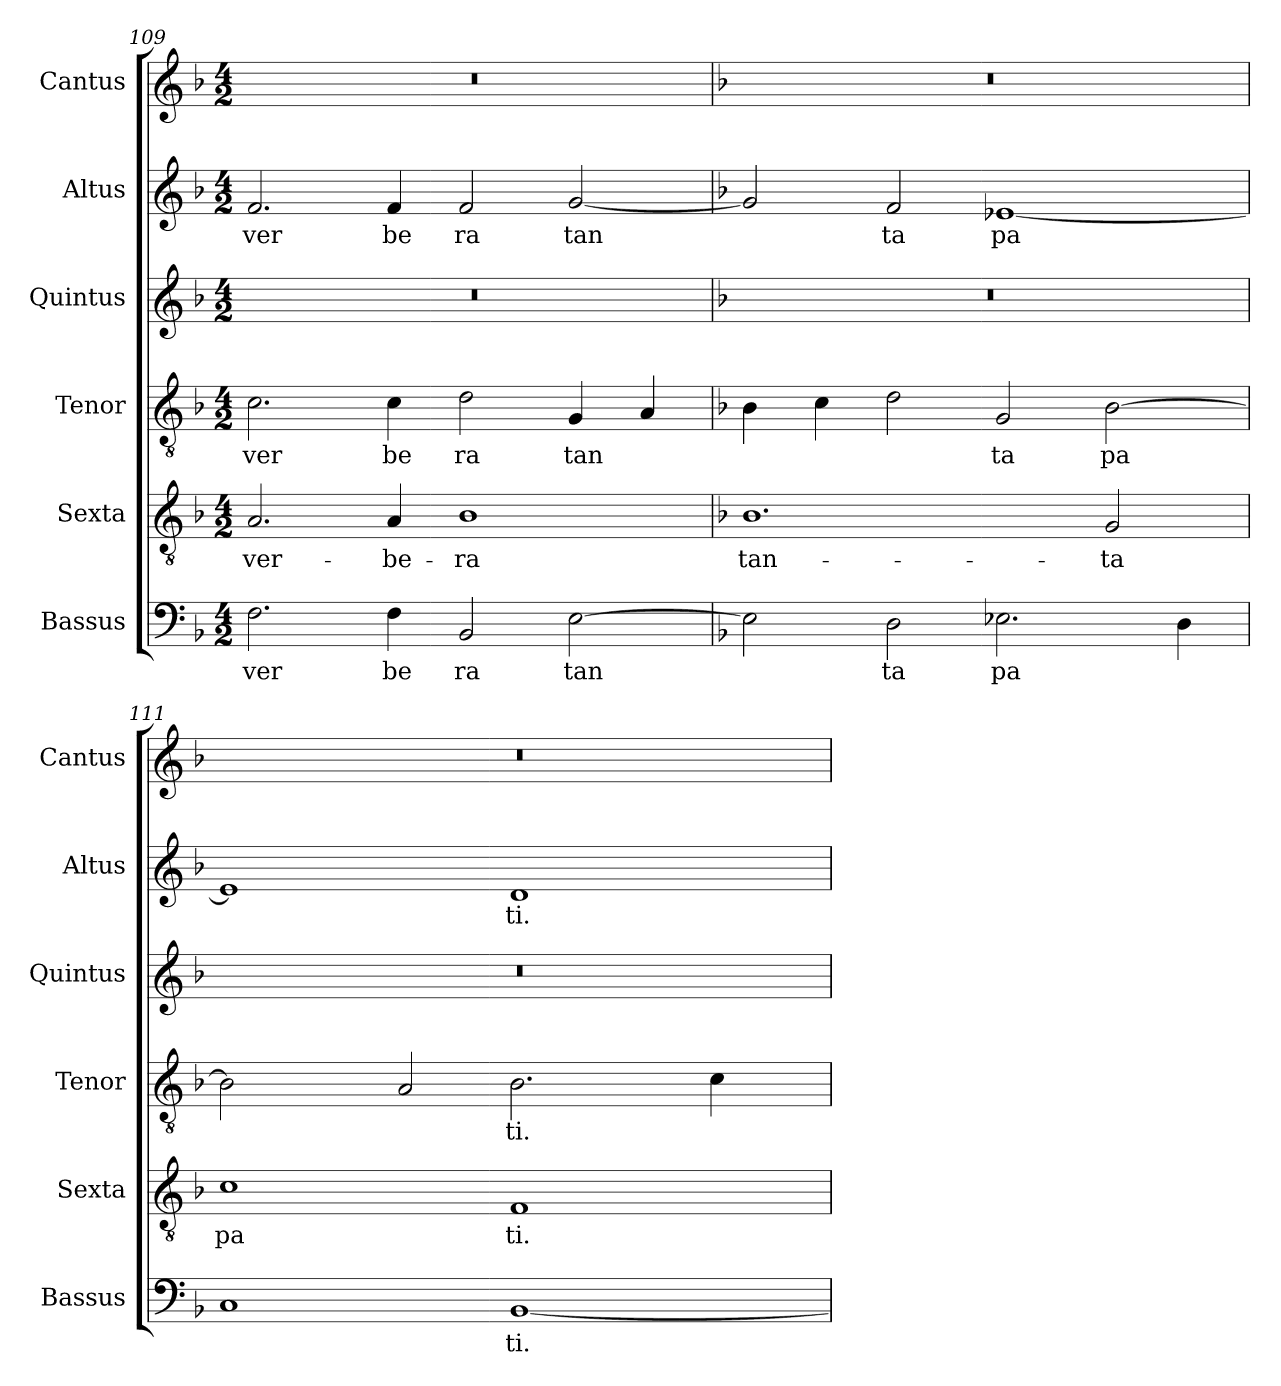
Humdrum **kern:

**kern	**text	**kern	**text	**kern	**text	**kern	**kern	**text	**kern
*part6	*part6	*part5	*part5	*part4	*part4	*part3	*part2	*part2	*part1
*staff6	*staff6	*staff5	*staff5	*staff4	*staff4	*staff3	*staff2	*staff2	*staff1
*I"Bassus	*	*I"Sexta	*	*I"Tenor	*	*I"Quintus	*I"Altus	*	*I"Cantus
*I'Bassus	*	*I'Sexta	*	*I'Tenor	*	*I'Quintus	*I'Altus	*	*I'Cantus
*clefF4	*	*clefGv2	*	*clefGv2	*	*clefG2	*clefG2	*	*clefG2
*k[b-]	*	*k[b-]	*	*k[b-]	*	*k[b-]	*k[b-]	*	*k[b-]
*F:	*	*F:	*	*F:	*	*F:	*F:	*	*F:
*M4/2	*	*M4/2	*	*M4/2	*	*M4/2	*M4/2	*	*M4/2
=109	=109	=109	=109	=109	=109	=109	=109	=109	=109
!	!LO:LY:b:cj	!	!LO:LY:b:cj	!	!LO:LY:b:cj	!	!	!LO:LY:b:cj	!
2.F\	ver	2.A/	ver-	2.c\	ver	0r	2.f/	ver	0r
!	!LO:LY:b:cj	!	!LO:LY:b:cj	!	!LO:LY:b:cj	!	!	!LO:LY:b:cj	!
4F\	be	4A/	-be-	4c\	be	.	4f/	be	.
!	!LO:LY:b:cj	!	!LO:LY:b:cj	!	!LO:LY:b:cj	!	!	!LO:LY:b:cj	!
2BB-/	ra	1B-	-ra	2d\	ra	.	2f/	ra	.
!	!LO:LY:b	!	!	!	!LO:LY:b	!	!	!LO:LY:b	!
[>2E\	tan	.	.	4G/	tan	.	[<2g/	tan	.
.	.	.	.	4A/	.	.	.	.	.
=110	=110	=110	=110	=110	=110	=110	=110	=110	=110
*k[b-]	*	*	*	*	*	*	*	*	*
*F:	*	*	*	*	*	*	*	*	*
!	!	!	!LO:LY:b:cj	!	!	!	!	!	!
2E\]	.	1.B-	tan-	4B-\	.	0r	2g/]	.	0r
.	.	.	.	4c\	.	.	.	.	.
!	!LO:LY:b:cj	!	!	!	!	!	!	!LO:LY:b:cj	!
2D\	ta	.	.	2d\	.	.	2f/	ta	.
!	!LO:LY:b:cj	!	!	!	!LO:LY:b:cj	!	!	!LO:LY:b:cj	!
2.E-\	pa	.	.	2G/	ta	.	[>1e-X	pa	.
!	!	!	!LO:LY:b:cj	!	!LO:LY:b:cj	!	!	!	!
.	.	2G/	-ta	[>2B-\	pa	.	.	.	.
4D\	.	.	.	.	.	.	.	.	.
!!LO:LB:g=z
=111	=111	=111	=111	=111	=111	=111	=111	=111	=111
!	!	!	!LO:LY:b:cj	!	!	!	!	!	!
*	*	*	*	*^	*	*	*^	*	*
1C	.	1c	pa	2B-\]	4ryy	.	0r	1e-]	4ryy	.	0r
.	.	.	.	.	16ryy	.	.	.	16ryy	.	.
.	.	.	.	.	64ryy	.	.	.	1ryy	.	.
.	.	.	.	.	1ryy	.	.	.	.	.	.
.	.	.	.	2A/	.	.	.	.	.	.	.
!	!LO:LY:b:cj	!	!LO:LY:b:cj	!	!	!LO:LY:b:cj	!	!	!	!LO:LY:b:cj	!
[<1BB-	ti.	1F	ti.	2.B-\	.	ti.	.	1d	.	ti.	.
.	.	.	.	.	.	.	.	.	2ryy	.	.
.	.	.	.	.	2ryy	.	.	.	.	.	.
.	.	.	.	4c\	.	.	.	.	.	.	.
.	.	.	.	.	.	.	.	.	8.ryy	.	.
.	.	.	.	.	8ryy	.	.	.	.	.	.
.	.	.	.	.	32.ryy	.	.	.	.	.	.
*	*	*	*	*v	*v	*	*	*v	*v	*	*
=	=	=	=	=	=	=	=	=	=
*-	*-	*-	*-	*-	*-	*-	*-	*-	*-
